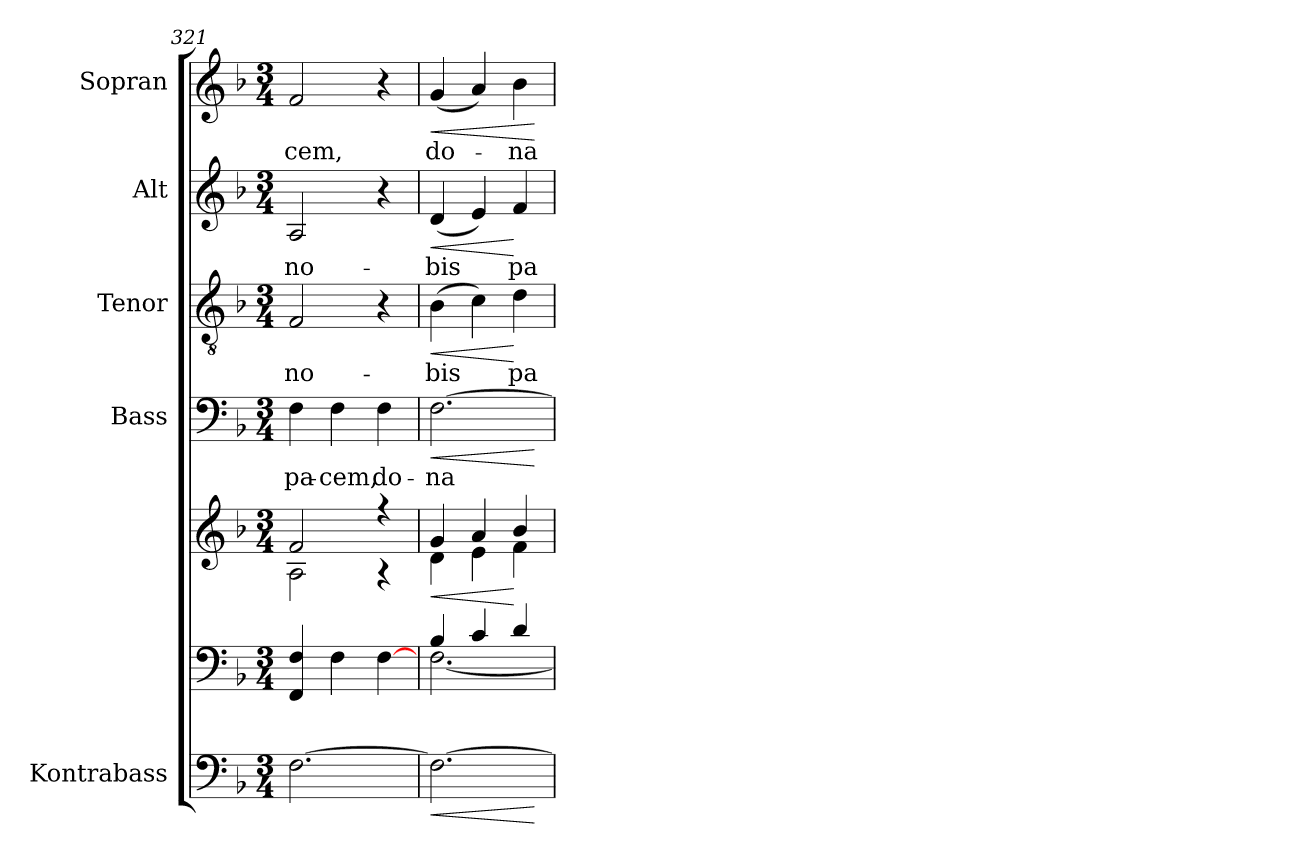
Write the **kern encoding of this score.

**kern	**dynam	**kern	**kern	**dynam	**kern	**text	**dynam	**kern	**text	**dynam	**kern	**text	**dynam	**kern	**text	**dynam
*part6	*part6	*part5	*part5	*part5	*part4	*part4	*part4	*part3	*part3	*part3	*part2	*part2	*part2	*part1	*part1	*part1
*staff7	*staff7	*staff6	*staff5	*staff5/6	*staff4	*staff4	*staff4	*staff3	*staff3	*staff3	*staff2	*staff2	*staff2	*staff1	*staff1	*staff1
*I"Kontrabass	*	*	*	*	*I"Bass	*	*	*I"Tenor	*	*	*I"Alt	*	*	*I"Sopran	*	*
*I'Kb.	*	*	*	*	*I'B.	*	*	*I'T.	*	*	*I'A.	*	*	*I'S.	*	*
*clefF4	*	*clefF4	*clefG2	*	*clefF4	*	*	*clefGv2	*	*	*clefG2	*	*	*clefG2	*	*
*ITrd7c12	*	*	*	*	*	*	*	*	*	*	*	*	*	*	*	*
*k[b-]	*	*k[b-]	*k[b-]	*	*k[b-]	*	*	*k[b-]	*	*	*k[b-]	*	*	*k[b-]	*	*
*F:	*	*F:	*F:	*	*F:	*	*	*F:	*	*	*F:	*	*	*F:	*	*
*M3/4	*	*M3/4	*M3/4	*	*M3/4	*	*	*M3/4	*	*	*M3/4	*	*	*M3/4	*	*
=321	=321	=321	=321	=321	=321	=321	=321	=321	=321	=321	=321	=321	=321	=321	=321	=321
*	*	*	*^	*	*	*	*	*	*	*	*	*	*	*	*	*
!	!	!	!	!	!	!	!LO:LY:b	!	!	!LO:LY:b	!	!	!LO:LY:b	!	!	!LO:LY:b	!
[2.FF\	.	4FF/ 4F/	2f/	2A\	.	4F\	pa-	.	2F/	no-	.	2A/	no-	.	2f/	-cem,	.
!	!	!	!	!	!	!	!LO:LY:b	!	!	!	!	!	!	!	!	!	!
.	.	4F\	.	.	.	4F\	-cem,	.	.	.	.	.	.	.	.	.	.
!	!	!	!	!	!	!	!LO:LY:b	!	!	!	!	!	!	!	!	!	!
.	.	[<4F\	4r	4r	.	4F\	do-	.	4r	.	.	4r	.	.	4r	.	.
=322	=322	=322	=322	=322	=322	=322	=322	=322	=322	=322	=322	=322	=322	=322	=322	=322	=322
!	!LO:HP:b	!	!	!	!LO:HP:b	!	!LO:LY:b	!LO:HP:b	!	!LO:LY:b	!LO:HP:b	!	!LO:LY:b	!LO:HP:b	!	!LO:LY:b	!LO:HP:b
*	*	*^	*	*	*	*	*	*	*	*	*	*	*	*	*	*	*
2.FF\_	<	4B-/	[<2.F\	4g/	4d\	<	[2.F\	-na	<	(>4B-\	-bis	<	(<4d/	-bis	<	(<4g/	do-	<
.	.	4c/	.	4a/	4e\	.	.	.	.	4c\)	.	.	4e/)	.	.	4a/)	.	.
!	!	!	!	!	!	!	!	!	!	!	!LO:LY:b	!	!	!LO:LY:b	!	!	!LO:LY:b	!
.	.	4d/	.	4b-/	4f\	[	.	.	.	4d\	pa-	[	4f/	pa-	[	4b-\	-na	.
*	*	*v	*v	*	*	*	*	*	*	*	*	*	*	*	*	*	*	*
*	*	*	*v	*v	*	*	*	*	*	*	*	*	*	*	*	*	*
.	[	.	.	.	.	.	[	.	.	.	.	.	.	.	.	[
=	=	=	=	=	=	=	=	=	=	=	=	=	=	=	=	=
*-	*-	*-	*-	*-	*-	*-	*-	*-	*-	*-	*-	*-	*-	*-	*-	*-
